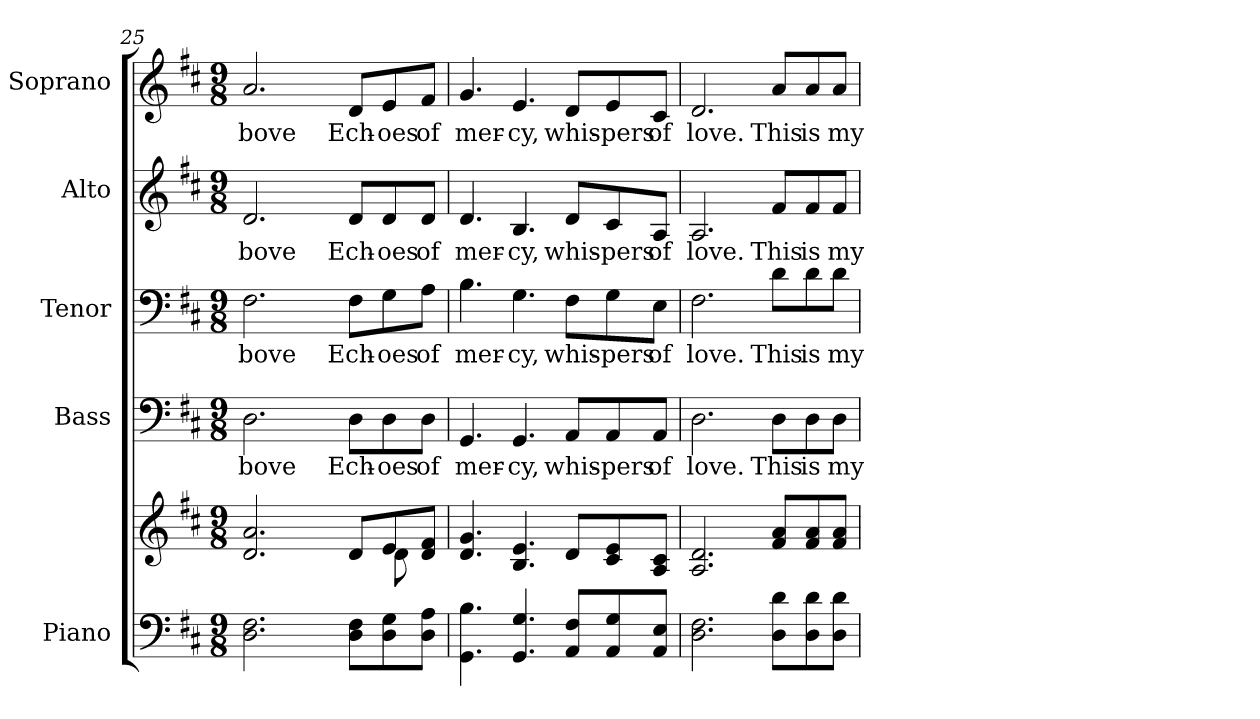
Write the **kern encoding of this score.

**kern	**kern	**kern	**text	**kern	**text	**kern	**text	**kern	**text
*part5	*part5	*part4	*part4	*part3	*part3	*part2	*part2	*part1	*part1
*staff6	*staff5	*staff4	*staff4	*staff3	*staff3	*staff2	*staff2	*staff1	*staff1
*I"Piano	*	*I"Bass	*	*I"Tenor	*	*I"Alto	*	*I"Soprano	*
*I'Pno.	*	*I'B.	*	*I'T.	*	*I'A.	*	*I'S.	*
!!LO:PB:g=z
*clefF4	*clefG2	*clefF4	*	*clefF4	*	*clefG2	*	*clefG2	*
*k[f#c#]	*k[f#c#]	*k[f#c#]	*	*k[f#c#]	*	*k[f#c#]	*	*k[f#c#]	*
*D:	*D:	*D:	*	*D:	*	*D:	*	*D:	*
*M9/8	*M9/8	*M9/8	*	*M9/8	*	*M9/8	*	*M9/8	*
=25	=25	=25	=25	=25	=25	=25	=25	=25	=25
*	*^	*	*	*	*	*	*	*	*
!	!	!	!	!LO:LY:b:color=#000000	!	!	!	!	!	!
!	!	!	!	!	!	!LO:LY:b:color=#000000	!	!	!	!
!	!	!	!	!	!	!	!	!LO:LY:b:color=#000000	!	!
!	!	!	!	!	!	!	!	!	!	!LO:LY:b:color=#000000
2.Di\ 2.F#i	2.di/ 2.ai	4.ryy	2.Di\	-bove	2.F#i\	-bove	2.di/	-bove	2.ai/	-bove
.	.	4.ryy	.	.	.	.	.	.	.	.
!	!	!	!	!LO:LY:b:color=#000000	!	!	!	!	!	!
!	!	!	!	!	!	!LO:LY:b:color=#000000	!	!	!	!
!	!	!	!	!	!	!	!	!LO:LY:b:color=#000000	!	!
!	!	!	!	!	!	!	!	!	!	!LO:LY:b:color=#000000
8Di\ 8F#i\L	8di/L	8ryy	8Di\L	Ech-	8F#i\L	Ech-	8di/L	Ech-	8di/L	Ech-
!	!	!	!	!LO:LY:b:color=#000000	!	!	!	!	!	!
!	!	!	!	!	!	!LO:LY:b:color=#000000	!	!	!	!
!	!	!	!	!	!	!	!	!LO:LY:b:color=#000000	!	!
!	!	!	!	!	!	!	!	!	!	!LO:LY:b:color=#000000
8Di\ 8Gi\	8ei/	8di\	8Di\	-oes	8Gi\	-oes	8di/	-oes	8ei/	-oes
!	!	!	!	!LO:LY:b:color=#000000	!	!	!	!	!	!
!	!	!	!	!	!	!LO:LY:b:color=#000000	!	!	!	!
!	!	!	!	!	!	!	!	!LO:LY:b:color=#000000	!	!
!	!	!	!	!	!	!	!	!	!	!LO:LY:b:color=#000000
8Di\ 8Ai\J	8di/ 8f#i/J	8ryy	8Di\J	of	8Ai\J	of	8di/J	of	8f#i/J	of
*	*v	*v	*	*	*	*	*	*	*	*
=26	=26	=26	=26	=26	=26	=26	=26	=26	=26
*	*^	*	*	*	*	*	*	*	*
!	!	!	!	!LO:LY:b:color=#000000	!	!	!	!	!	!
*	*v	*v	*	*	*	*	*	*	*	*
*	*^	*	*	*	*	*	*	*	*
!	!	!	!	!	!	!LO:LY:b:color=#000000	!	!	!	!
*	*v	*v	*	*	*	*	*	*	*	*
*	*^	*	*	*	*	*	*	*	*
!	!	!	!	!	!	!	!	!LO:LY:b:color=#000000	!	!
*	*v	*v	*	*	*	*	*	*	*	*
*	*^	*	*	*	*	*	*	*	*
!	!	!	!	!	!	!	!	!	!	!LO:LY:b:color=#000000
*	*v	*v	*	*	*	*	*	*	*	*
4.GGi\ 4.Bi	4.di/ 4.gi	4.GGi/	mer-	4.Bi\	mer-	4.di/	mer-	4.gi/	mer-
!	!	!	!LO:LY:b:color=#000000	!	!	!	!	!	!
!	!	!	!	!	!LO:LY:b:color=#000000	!	!	!	!
!	!	!	!	!	!	!	!LO:LY:b:color=#000000	!	!
!	!	!	!	!	!	!	!	!	!LO:LY:b:color=#000000
4.GGi/ 4.Gi	4.Bi/ 4.ei	4.GGi/	-cy,	4.Gi\	-cy,	4.Bi/	-cy,	4.ei/	-cy,
!	!	!	!LO:LY:b:color=#000000	!	!	!	!	!	!
!	!	!	!	!	!LO:LY:b:color=#000000	!	!	!	!
!	!	!	!	!	!	!	!LO:LY:b:color=#000000	!	!
!	!	!	!	!	!	!	!	!	!LO:LY:b:color=#000000
8AAi/ 8F#i/L	8di/L	8AAi/L	whis-	8F#i\L	whis-	8di/L	whis-	8di/L	whis-
!	!	!	!LO:LY:b:color=#000000	!	!	!	!	!	!
!	!	!	!	!	!LO:LY:b:color=#000000	!	!	!	!
!	!	!	!	!	!	!	!LO:LY:b:color=#000000	!	!
!	!	!	!	!	!	!	!	!	!LO:LY:b:color=#000000
8AAi/ 8Gi/	8c#i/ 8ei/	8AAi/	-pers	8Gi\	-pers	8c#i/	-pers	8ei/	-pers
!	!	!	!LO:LY:b:color=#000000	!	!	!	!	!	!
!	!	!	!	!	!LO:LY:b:color=#000000	!	!	!	!
!	!	!	!	!	!	!	!LO:LY:b:color=#000000	!	!
!	!	!	!	!	!	!	!	!	!LO:LY:b:color=#000000
8AAi/ 8Ei/J	8Ai/ 8c#i/J	8AAi/J	of	8Ei\J	of	8Ai/J	of	8c#i/J	of
!!LO:PB:g=z
=27	=27	=27	=27	=27	=27	=27	=27	=27	=27
!	!	!	!LO:LY:b:color=#000000	!	!	!	!	!	!
!	!	!	!	!	!LO:LY:b:color=#000000	!	!	!	!
!	!	!	!	!	!	!	!LO:LY:b:color=#000000	!	!
!	!	!	!	!	!	!	!	!	!LO:LY:b:color=#000000
2.Di\ 2.F#i	2.Ai/ 2.di	2.Di\	love.	2.F#i\	love.	2.Ai/	love.	2.di/	love.
!	!	!	!LO:LY:b:color=#000000	!	!	!	!	!	!
!	!	!	!	!	!LO:LY:b:color=#000000	!	!	!	!
!	!	!	!	!	!	!	!LO:LY:b:color=#000000	!	!
!	!	!	!	!	!	!	!	!	!LO:LY:b:color=#000000
8Di\ 8di\L	8f#i/ 8ai/L	8Di\L	This	8di\L	This	8f#i/L	This	8ai/L	This
!	!	!	!LO:LY:b:color=#000000	!	!	!	!	!	!
!	!	!	!	!	!LO:LY:b:color=#000000	!	!	!	!
!	!	!	!	!	!	!	!LO:LY:b:color=#000000	!	!
!	!	!	!	!	!	!	!	!	!LO:LY:b:color=#000000
8Di\ 8di\	8f#i/ 8ai/	8Di\	is	8di\	is	8f#i/	is	8ai/	is
!	!	!	!LO:LY:b:color=#000000	!	!	!	!	!	!
!	!	!	!	!	!LO:LY:b:color=#000000	!	!	!	!
!	!	!	!	!	!	!	!LO:LY:b:color=#000000	!	!
!	!	!	!	!	!	!	!	!	!LO:LY:b:color=#000000
8Di\ 8di\J	8f#i/ 8ai/J	8Di\J	my	8di\J	my	8f#i/J	my	8ai/J	my
=	=	=	=	=	=	=	=	=	=
*-	*-	*-	*-	*-	*-	*-	*-	*-	*-
